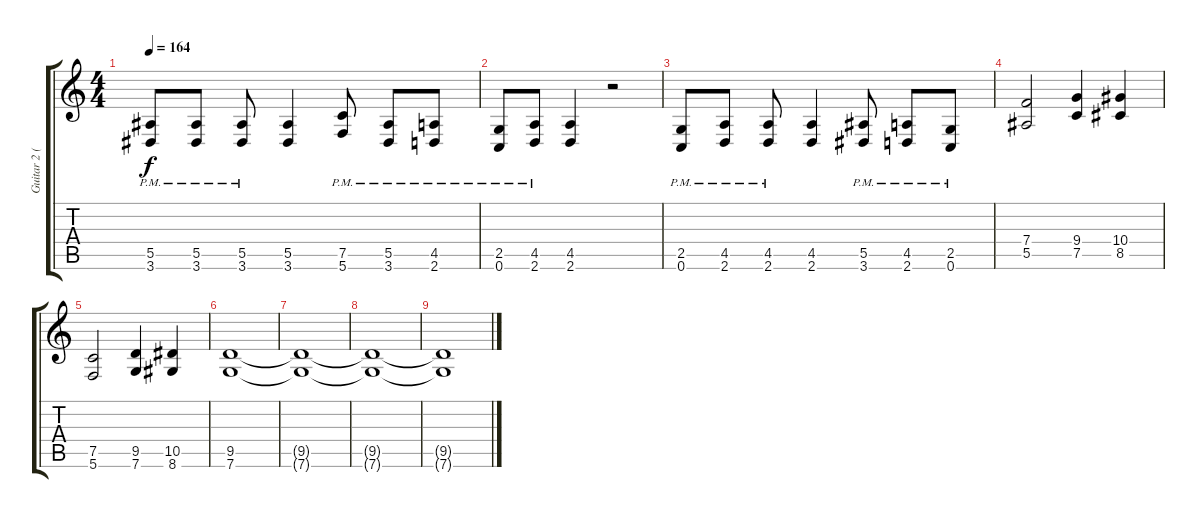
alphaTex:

\track ("Guitar 2 (Distortion)" "Guitar 2 (") {instrument distortionguitar}
\staff {score tabs}
\tuning (C4 G3 Eb3 Bb2 F2 C2) {hide}
\ts (4 4)
\tempo 164
\clef g2
\ks c
(5.5{pm} 3.6{pm}).8{dy f} (5.5{pm} 3.6{pm}).8 (5.5{pm} 3.6{pm}).8 (5.5 3.6).4 (7.5{pm} 5.6{pm}).8 (5.5{pm} 3.6{pm}).8 (4.5{pm} 2.6{pm}).8 |
(2.5{pm} 0.6{pm}).8 (4.5{pm} 2.6{pm}).8 (4.5 2.6).4 r.2 |
(2.5{pm} 0.6{pm}).8 (4.5{pm} 2.6{pm}).8 (4.5{pm} 2.6{pm}).8 (4.5 2.6).4 (5.5{pm} 3.6{pm}).8 (4.5{pm} 2.6{pm}).8 (2.5{pm} 0.6{pm}).8 |
(7.4 5.5).2 (9.4 7.5).4 (10.4 8.5).4 |
(7.5 5.6).2 (9.5 7.6).4 (10.5 8.6).4 |
(9.5 7.6).1{volume 0} |
(9.5{t} 7.6{t}).1 |
(9.5{t} 7.6{t}).1 |
(9.5{t} 7.6{t}).1
